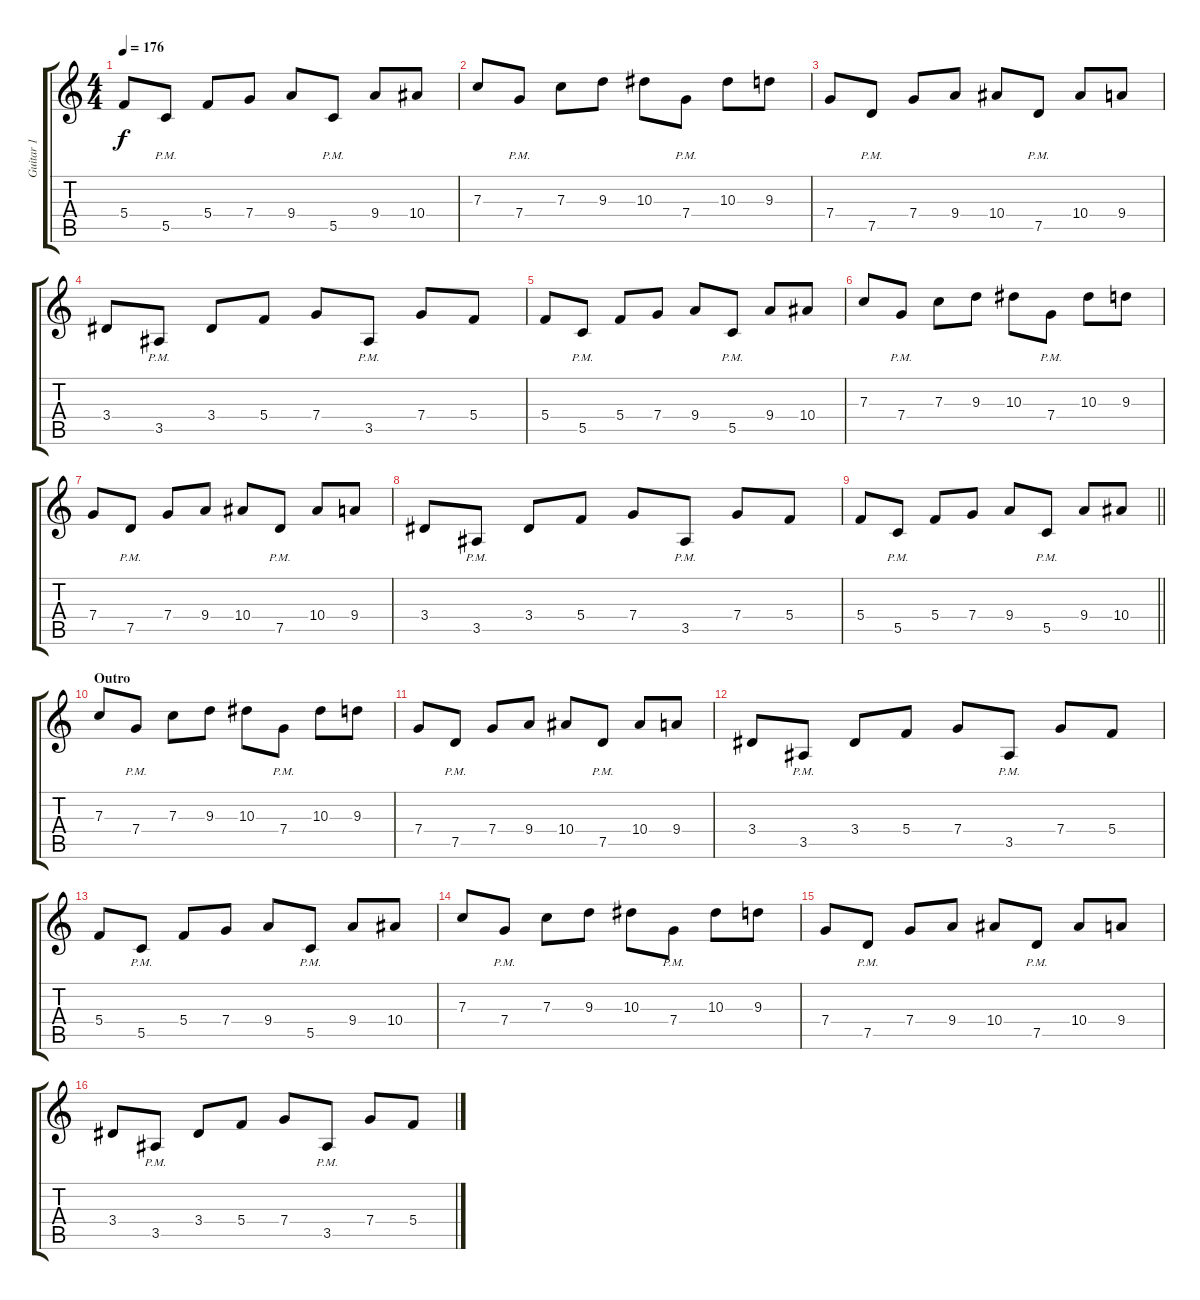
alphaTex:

\track ("Guitar 1" "Guitar 1") {instrument distortionguitar}
\staff {score tabs}
\tuning (D4 A3 F3 C3 G2 D2) {hide}
\ts (4 4)
\tempo 176
\clef g2
\ks c
5.4.8{dy f} 5.5{pm}.8 5.4.8 7.4.8 9.4.8 5.5{pm}.8 9.4.8 10.4.8 |
7.3.8 7.4{pm}.8 7.3.8 9.3.8 10.3.8 7.4{pm}.8 10.3.8 9.3.8 |
7.4.8 7.5{pm}.8 7.4.8 9.4.8 10.4.8 7.5{pm}.8 10.4.8 9.4.8 |
3.4.8 3.5{pm}.8 3.4.8 5.4.8 7.4.8 3.5{pm}.8 7.4.8 5.4.8 |
5.4.8 5.5{pm}.8 5.4.8 7.4.8 9.4.8 5.5{pm}.8 9.4.8 10.4.8 |
7.3.8 7.4{pm}.8 7.3.8 9.3.8 10.3.8 7.4{pm}.8 10.3.8 9.3.8 |
7.4.8 7.5{pm}.8 7.4.8 9.4.8 10.4.8 7.5{pm}.8 10.4.8 9.4.8 |
3.4.8 3.5{pm}.8 3.4.8 5.4.8 7.4.8 3.5{pm}.8 7.4.8 5.4.8 |
\barLineRight lightlight
5.4.8 5.5{pm}.8 5.4.8 7.4.8 9.4.8 5.5{pm}.8 9.4.8 10.4.8 |
\section ("" "Outro")
7.3.8 7.4{pm}.8 7.3.8 9.3.8 10.3.8 7.4{pm}.8 10.3.8 9.3.8 |
7.4.8 7.5{pm}.8 7.4.8 9.4.8 10.4.8 7.5{pm}.8 10.4.8 9.4.8 |
3.4.8 3.5{pm}.8 3.4.8 5.4.8 7.4.8 3.5{pm}.8 7.4.8 5.4.8 |
5.4.8 5.5{pm}.8 5.4.8 7.4.8 9.4.8 5.5{pm}.8 9.4.8 10.4.8 |
7.3.8 7.4{pm}.8 7.3.8 9.3.8 10.3.8 7.4{pm}.8 10.3.8 9.3.8 |
7.4.8 7.5{pm}.8 7.4.8 9.4.8 10.4.8 7.5{pm}.8 10.4.8 9.4.8 |
3.4.8 3.5{pm}.8 3.4.8 5.4.8 7.4.8 3.5{pm}.8 7.4.8 5.4.8
